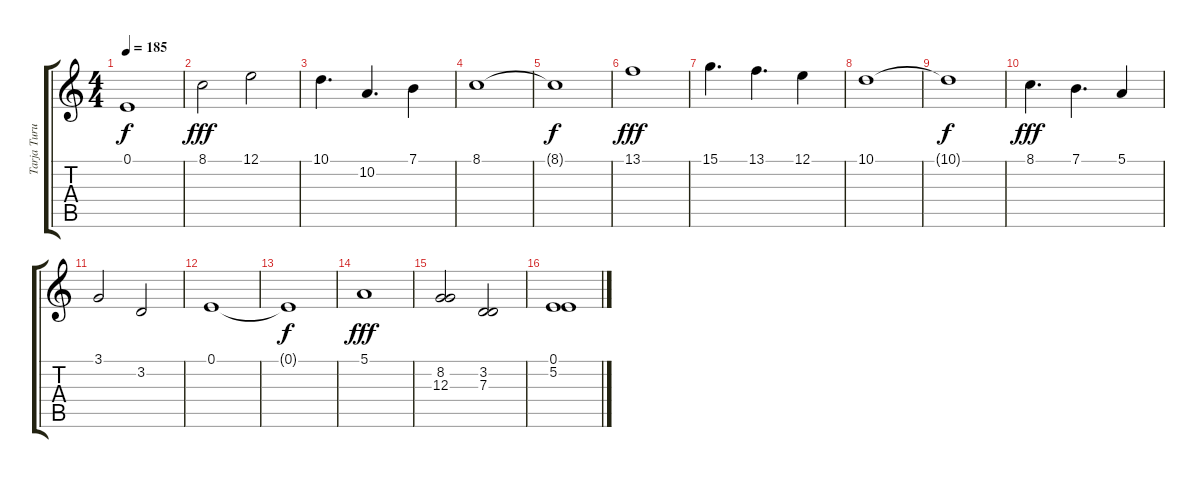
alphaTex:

\track ("Tarja Turunen" "Tarja Turu") {instrument choiraahs}
\staff {score tabs}
\tuning (E4 B3 G3 D3 A2 E2) {hide}
\ts (4 4)
\tempo 185
\clef g2
\ks c
0.1{t}.1{dy f} |
8.1.2{dy fff volume 8} 12.1.2{volume 8} |
10.1.4{d volume 8} 10.2.4{d volume 8} 7.1.4{volume 7} |
8.1.1{volume 7} |
8.1{t}.1{dy f} |
13.1.1{dy fff volume 6} |
15.1.4{d volume 6} 13.1.4{d volume 6} 12.1.4{volume 5} |
10.1.1{volume 5} |
10.1{t}.1{dy f} |
8.1.4{d dy fff volume 4} 7.1.4{d volume 4} 5.1.4{volume 4} |
3.1.2{volume 4} 3.2.2{volume 3} |
0.1.1{volume 3} |
0.1{t}.1{dy f} |
5.1.1{dy fff volume 2} |
(8.2 12.3).2{volume 2} (3.2 7.3).2{volume 1} |
(0.1 5.2).1{volume 1}
